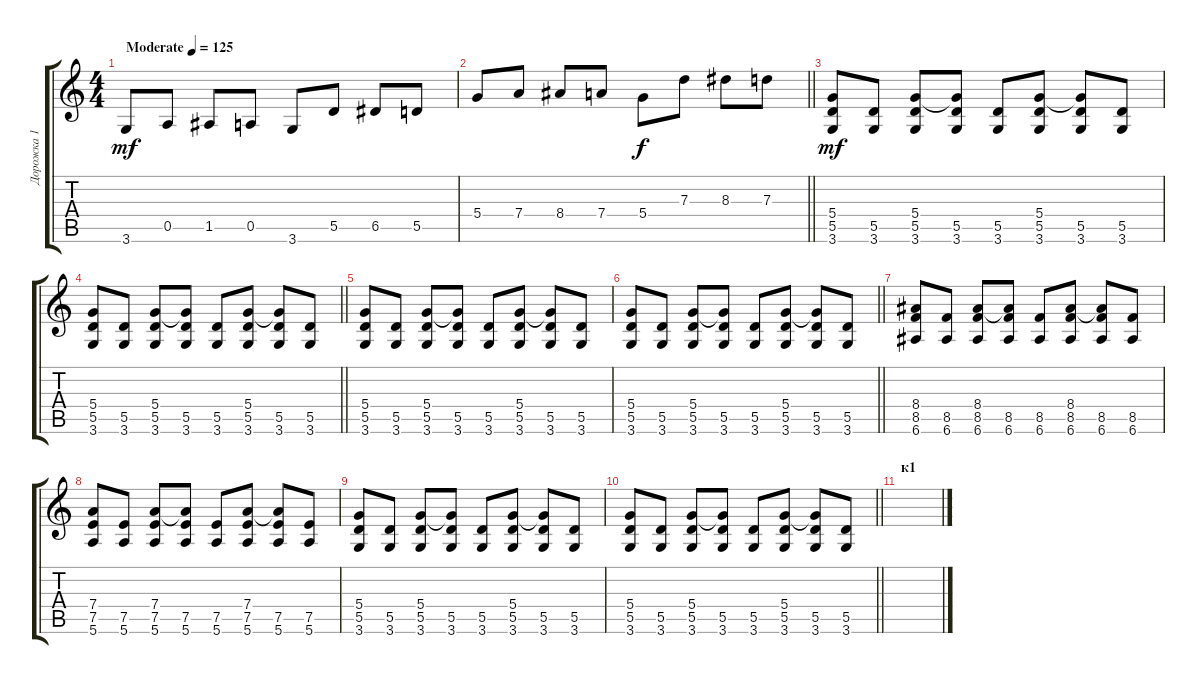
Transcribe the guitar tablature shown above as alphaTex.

\track ("Дорожка 1" "Дорожка 1") {instrument distortionguitar}
\staff {score tabs}
\tuning (E4 B3 G3 D3 A2 E2) {hide}
\ts (4 4)
\tempo (125 "Moderate")
\clef g2
\ks c
3.6.8{dy mf instrument distortionguitar} 0.5.8 1.5.8 0.5.8 3.6.8 5.5.8 6.5.8 5.5.8 |
\barLineRight lightlight
5.4.8 7.4.8 8.4.8 7.4.8 5.4.8{dy f} 7.3.8 8.3.8 7.3.8 |
(5.4 5.5 3.6).8{dy mf} (5.5 3.6).8 (5.4 5.5 3.6).8 (5.4{t} 5.5 3.6).8 (5.5 3.6).8 (5.4 5.5 3.6).8 (5.4{t} 5.5 3.6).8 (5.5 3.6).8 |
\barLineRight lightlight
(5.4 5.5 3.6).8 (5.5 3.6).8 (5.4 5.5 3.6).8 (5.4{t} 5.5 3.6).8 (5.5 3.6).8 (5.4 5.5 3.6).8 (5.4{t} 5.5 3.6).8 (5.5 3.6).8 |
(5.4 5.5 3.6).8 (5.5 3.6).8 (5.4 5.5 3.6).8 (5.4{t} 5.5 3.6).8 (5.5 3.6).8 (5.4 5.5 3.6).8 (5.4{t} 5.5 3.6).8 (5.5 3.6).8 |
\barLineRight lightlight
(5.4 5.5 3.6).8 (5.5 3.6).8 (5.4 5.5 3.6).8 (5.4{t} 5.5 3.6).8 (5.5 3.6).8 (5.4 5.5 3.6).8 (5.4{t} 5.5 3.6).8 (5.5 3.6).8 |
(8.4 8.5 6.6).8 (8.5 6.6).8 (8.4 8.5 6.6).8 (8.4{t} 8.5 6.6).8 (8.5 6.6).8 (8.4 8.5 6.6).8 (8.4{t} 8.5 6.6).8 (8.5 6.6).8 |
(7.4 7.5 5.6).8 (7.5 5.6).8 (7.4 7.5 5.6).8 (7.4{t} 7.5 5.6).8 (7.5 5.6).8 (7.4 7.5 5.6).8 (7.4{t} 7.5 5.6).8 (7.5 5.6).8 |
(5.4 5.5 3.6).8 (5.5 3.6).8 (5.4 5.5 3.6).8 (5.4{t} 5.5 3.6).8 (5.5 3.6).8 (5.4 5.5 3.6).8 (5.4{t} 5.5 3.6).8 (5.5 3.6).8 |
\barLineRight lightlight
(5.4 5.5 3.6).8 (5.5 3.6).8 (5.4 5.5 3.6).8 (5.4{t} 5.5 3.6).8 (5.5 3.6).8 (5.4 5.5 3.6).8 (5.4{t} 5.5 3.6).8 (5.5 3.6).8 |
\section ("" "к1")
